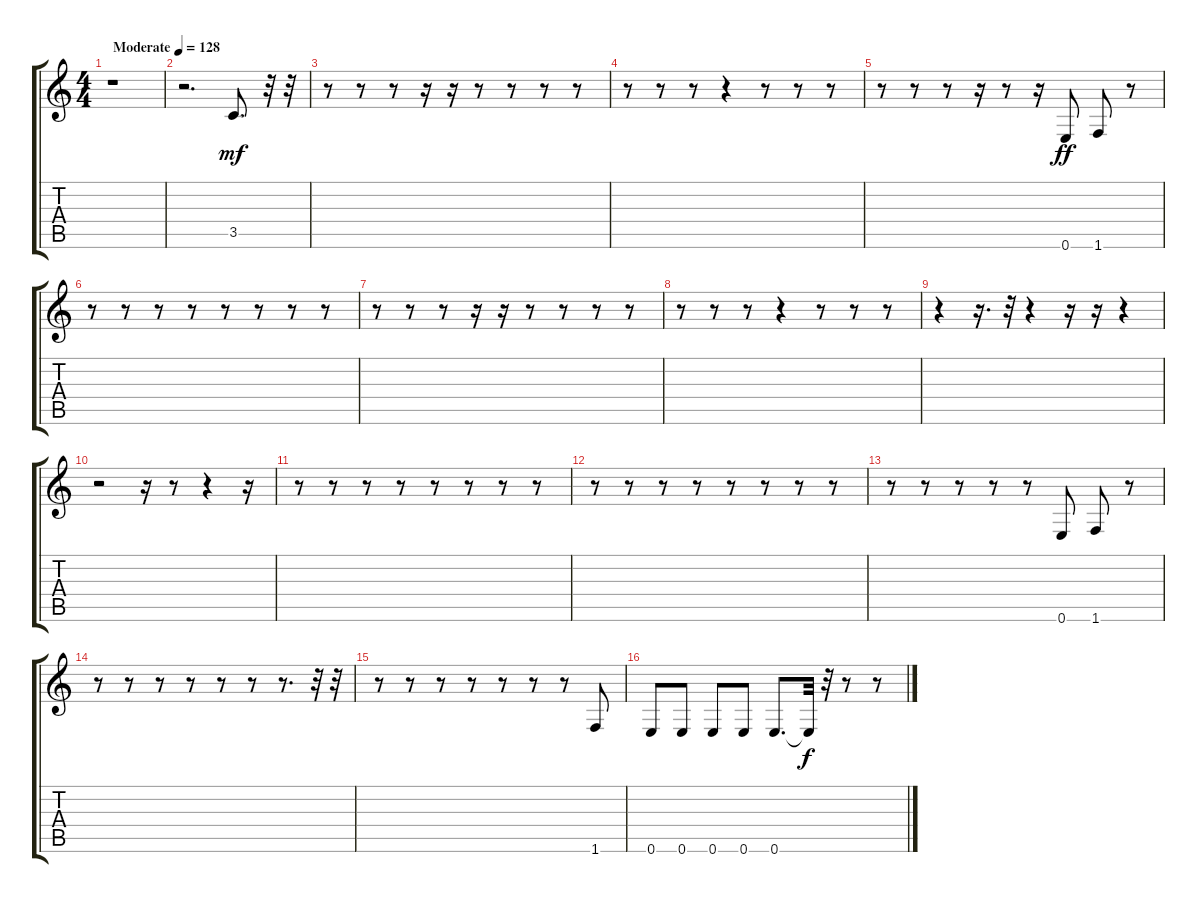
\track "" {instrument electricbassfinger}
\staff {score tabs}
\tuning (E4 B3 G3 D3 A2 E2) {hide}
\ts (4 4)
\tempo (128 "Moderate")
\clef g2
\ks c
r.1{dy mf instrument electricbassfinger} |
r.2{d} 3.5.8{d} r.32 r.32 |
r.8 r.8 r.8 r.16 r.16 r.8 r.8 r.8 r.8 |
r.8 r.8 r.8 r.4 r.8 r.8 r.8 |
r.8 r.8 r.8 r.16 r.8 r.16 0.6.8{dy ff} 1.6.8 r.8 |
r.8 r.8 r.8 r.8 r.8 r.8 r.8 r.8 |
r.8 r.8 r.8 r.16 r.16 r.8 r.8 r.8 r.8 |
r.8 r.8 r.8 r.4 r.8 r.8 r.8 |
r.4 r.16{d} r.32 r.4 r.16 r.16 r.4 |
r.2 r.16 r.8 r.4 r.16 |
r.8 r.8 r.8 r.8 r.8 r.8 r.8 r.8 |
r.8 r.8 r.8 r.8 r.8 r.8 r.8 r.8 |
r.8 r.8 r.8 r.8 r.8 0.6.8 1.6.8 r.8 |
r.8 r.8 r.8 r.8 r.8 r.8 r.8{d} r.32 r.32 |
r.8 r.8 r.8 r.8 r.8 r.8 r.8 1.6.8 |
0.6.8 0.6.8 0.6.8 0.6.8 0.6.8{d} 0.6{t}.32{dy f} r.32 r.8 r.8
